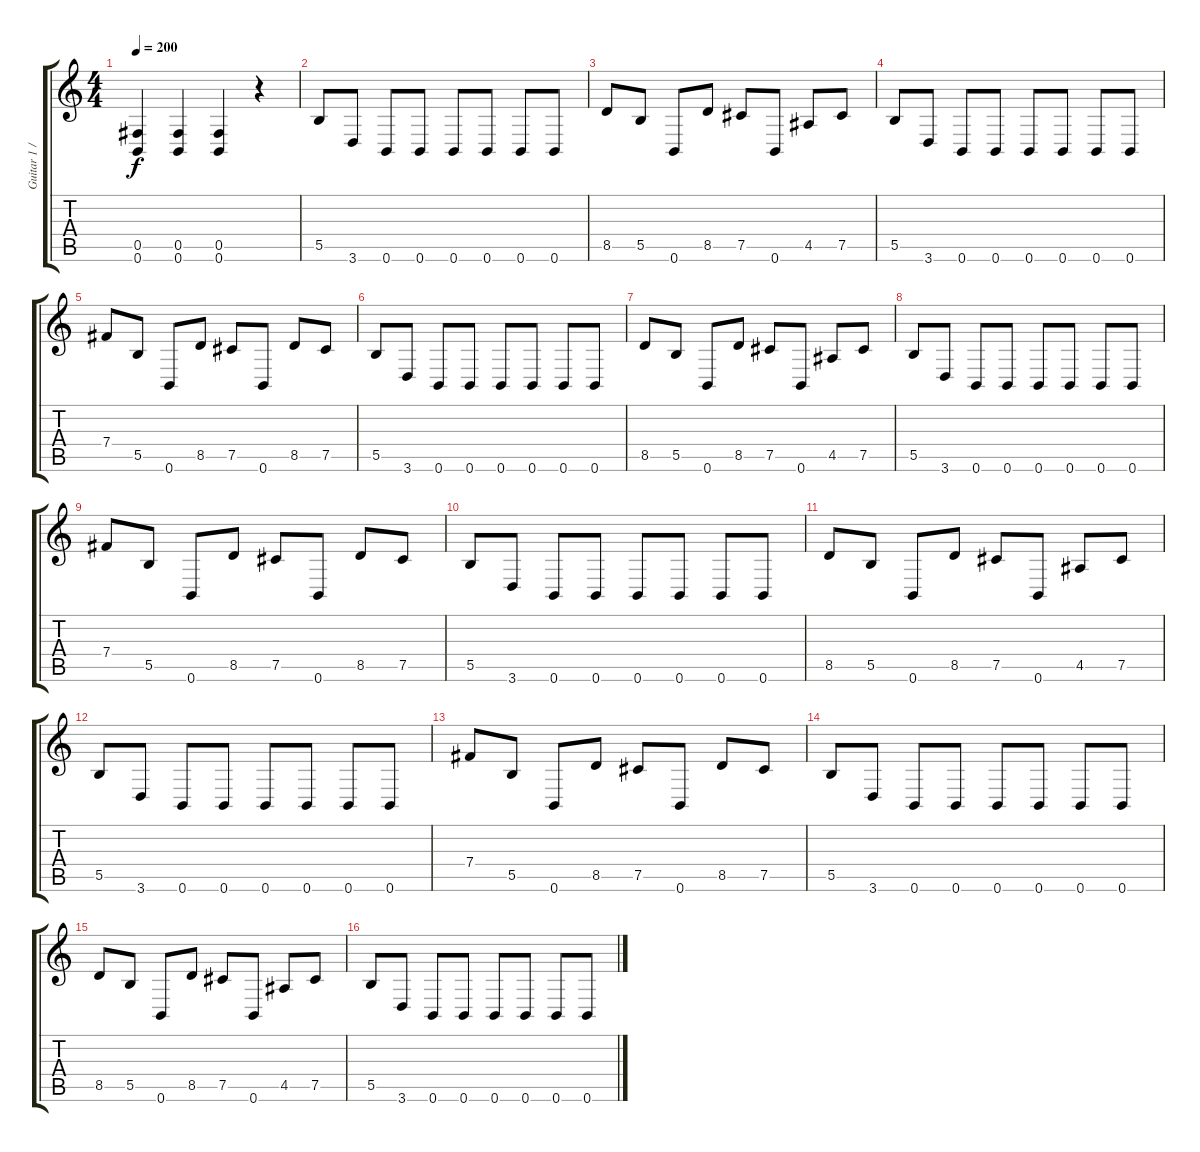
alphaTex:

\track ("Guitar 1 / Solo" "Guitar 1 /") {instrument distortionguitar}
\staff {score tabs}
\tuning (Db4 Ab3 E3 B2 Gb2 B1) {hide}
\ts (4 4)
\tempo 200
\clef g2
\ks c
(0.5 0.6).4{dy f} (0.5 0.6).4 (0.5 0.6).4 r.4 |
5.5.8 3.6.8 0.6.8 0.6.8 0.6.8 0.6.8 0.6.8 0.6.8 |
8.5.8 5.5.8 0.6.8 8.5.8 7.5.8 0.6.8 4.5.8 7.5.8 |
5.5.8 3.6.8 0.6.8 0.6.8 0.6.8 0.6.8 0.6.8 0.6.8 |
7.4.8 5.5.8 0.6.8 8.5.8 7.5.8 0.6.8 8.5.8 7.5.8 |
5.5.8 3.6.8 0.6.8 0.6.8 0.6.8 0.6.8 0.6.8 0.6.8 |
8.5.8 5.5.8 0.6.8 8.5.8 7.5.8 0.6.8 4.5.8 7.5.8 |
5.5.8 3.6.8 0.6.8 0.6.8 0.6.8 0.6.8 0.6.8 0.6.8 |
7.4.8 5.5.8 0.6.8 8.5.8 7.5.8 0.6.8 8.5.8 7.5.8 |
5.5.8 3.6.8 0.6.8 0.6.8 0.6.8 0.6.8 0.6.8 0.6.8 |
8.5.8 5.5.8 0.6.8 8.5.8 7.5.8 0.6.8 4.5.8 7.5.8 |
5.5.8 3.6.8 0.6.8 0.6.8 0.6.8 0.6.8 0.6.8 0.6.8 |
7.4.8 5.5.8 0.6.8 8.5.8 7.5.8 0.6.8 8.5.8 7.5.8 |
5.5.8 3.6.8 0.6.8 0.6.8 0.6.8 0.6.8 0.6.8 0.6.8 |
8.5.8 5.5.8 0.6.8 8.5.8 7.5.8 0.6.8 4.5.8 7.5.8 |
5.5.8 3.6.8 0.6.8 0.6.8 0.6.8 0.6.8 0.6.8 0.6.8
